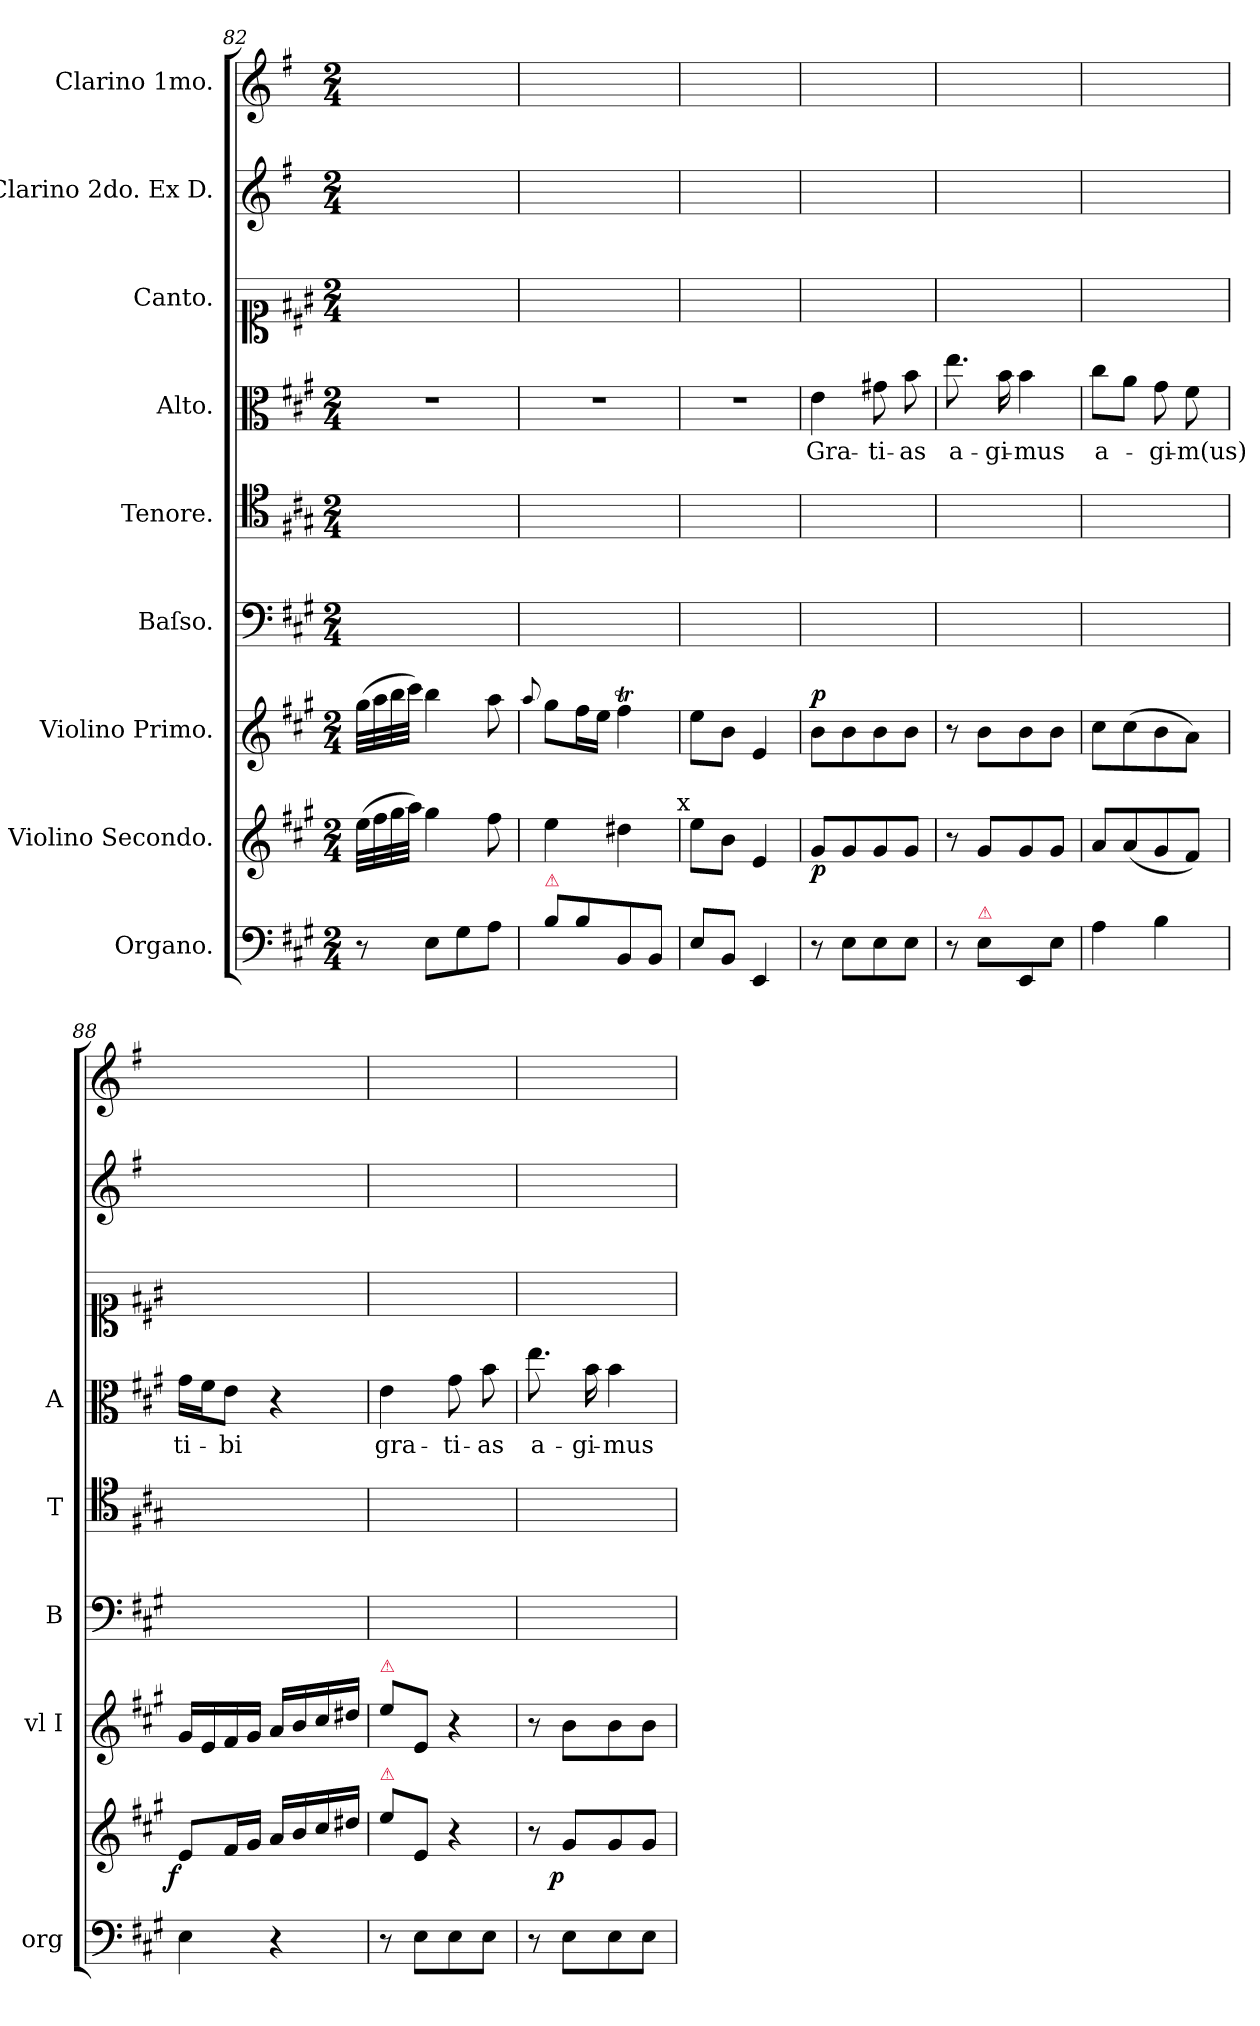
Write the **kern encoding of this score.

**kern	**kern	**dynam	**kern	**dynam	**kern	**kern	**kern	**text	**kern	**kern	**kern
*part9	*part8	*part8	*part7	*part7	*part6	*part5	*part4	*part4	*part3	*part2	*part1
*staff9	*staff8	*staff8	*staff7	*staff7	*staff6	*staff5	*staff4	*staff4	*staff3	*staff2	*staff1
*I"Organo.	*I"Violino Secondo.	*	*I"Violino Primo.	*	*I"Baſso.	*I"Tenore.	*I"Alto.	*	*I"Canto.	*I"Clarino 2do. Ex D.	*I"Clarino 1mo.
*I'org	*	*	*I'vl I	*	*I'B	*I'T	*I'A	*	*	*	*
*clefF4	*clefG2	*	*clefG2	*	*clefF4	*clefC4	*clefC3	*	*clefC1	*clefG2	*clefG2
*	*	*	*	*	*	*	*	*	*	*ITrd-1c-2	*ITrd-1c-2
*k[f#c#g#]	*k[f#c#g#]	*	*k[f#c#g#]	*	*k[f#c#g#]	*k[f#c#g#]	*k[f#c#g#]	*	*k[f#c#g#]	*k[f#c#g#]	*k[f#c#g#]
*M2/4	*M2/4	*	*M2/4	*	*M2/4	*M2/4	*M2/4	*	*M2/4	*M2/4	*M2/4
=82	=82	=82	=82	=82	=82	=82	=82	=82	=82	=82	=82
8r	(>32ee\LLL	.	(>32gg#\LLL	.	2ryy	2ryy	2r	.	2ryy	2ryy	2ryy
.	32ff#\	.	32aa\	.	.	.	.	.	.	.	.
.	32gg#\	.	32bb\	.	.	.	.	.	.	.	.
.	32aa\JJJ)	.	32ccc#\JJJ)	.	.	.	.	.	.	.	.
8E\L	4gg#\	.	4bb\	.	.	.	.	.	.	.	.
8G#\	.	.	.	.	.	.	.	.	.	.	.
8A\J	8ff#\	.	8aa\	.	.	.	.	.	.	.	.
=83	=83	=83	=83	=83	=83	=83	=83	=83	=83	=83	=83
.	.	.	8qqaa/	.	.	.	.	.	.	.	.
!LO:TX:a:color=crimson:t=⚠	!	!	!	!	!	!	!	!	!	!	!
8B\L	4ee\	.	8gg#\L	.	2ryy	2ryy	2r	.	2ryy	2ryy	2ryy
8B\	.	.	16ff#\L	.	.	.	.	.	.	.	.
.	.	.	16ee\JJ	.	.	.	.	.	.	.	.
8BB/	4dd#X\	.	4ff#T\	.	.	.	.	.	.	.	.
8BB/J	.	.	.	.	.	.	.	.	.	.	.
=84	=84	=84	=84	=84	=84	=84	=84	=84	=84	=84	=84
!	!LO:TX:a:rj:t=x	!	!	!	!	!	!	!	!	!	!
8E/L	8ee\L	.	8ee\L	.	2ryy	2ryy	2r	.	2ryy	2ryy	2ryy
8BB/J	8b\J	.	8b\J	.	.	.	.	.	.	.	.
4EE/	4e/	.	4e/	.	.	.	.	.	.	.	.
=85	=85	=85	=85	=85	=85	=85	=85	=85	=85	=85	=85
!	!	!LO:DY:b	!	!LO:DY:a	!	!	!	!	!	!	!
8r	8g#/L	p	8b\L	p	2ryy	2ryy	4e\	Gra-	2ryy	2ryy	2ryy
8E\L	8g#/	.	8b\	.	.	.	.	.	.	.	.
8E\	8g#/	.	8b\	.	.	.	8g#X\	-ti-	.	.	.
8E\J	8g#/J	.	8b\J	.	.	.	8b\	-as	.	.	.
=86	=86	=86	=86	=86	=86	=86	=86	=86	=86	=86	=86
8r	8r	.	8r	.	2ryy	2ryy	8.ee\	a-	2ryy	2ryy	2ryy
!LO:TX:a:color=crimson:t=⚠	!	!	!	!	!	!	!	!	!	!	!
8E\L	8g#/L	.	8b\L	.	.	.	.	.	.	.	.
.	.	.	.	.	.	.	16b\	-gi-	.	.	.
8EE/	8g#/	.	8b\	.	.	.	4b\	-mus	.	.	.
8E\J	8g#/J	.	8b\J	.	.	.	.	.	.	.	.
=87	=87	=87	=87	=87	=87	=87	=87	=87	=87	=87	=87
4A\	8a/L	.	8cc#\L	.	2ryy	2ryy	8cc#\L	a-	2ryy	2ryy	2ryy
.	(<8a/	.	(>8cc#\	.	.	.	8a\J	.	.	.	.
4B\	8g#/	.	8b\	.	.	.	8g#\	-gi-	.	.	.
.	8f#/J)	.	8a\J)	.	.	.	8f#\	-m(us)	.	.	.
=88	=88	=88	=88	=88	=88	=88	=88	=88	=88	=88	=88
!	!	!LO:DY:b:rj	!	!	!	!	!	!	!	!	!
4E\	8e/L	f	16g#/LL	.	2ryy	2ryy	16g#\LL	ti-	2ryy	2ryy	2ryy
.	.	.	16e/	.	.	.	16f#\J	.	.	.	.
.	16f#/L	.	16f#/	.	.	.	8e\J	-bi	.	.	.
.	16g#/JJ	.	16g#/JJ	.	.	.	.	.	.	.	.
4r	16a/LL	.	16a/LL	.	.	.	4r	.	.	.	.
.	16b/	.	16b/	.	.	.	.	.	.	.	.
.	16cc#/	.	16cc#/	.	.	.	.	.	.	.	.
.	16dd#X/JJ	.	16dd#X/JJ	.	.	.	.	.	.	.	.
=89	=89	=89	=89	=89	=89	=89	=89	=89	=89	=89	=89
!	!	!	!LO:TX:a:color=crimson:t=⚠	!	!	!	!	!	!	!	!
!	!LO:TX:a:color=crimson:t=⚠	!	!	!	!	!	!	!	!	!	!
8r	8ee\L	.	8ee\L	.	2ryy	2ryy	4e\	gra-	2ryy	2ryy	2ryy
8E\L	8e/J	.	8e/J	.	.	.	.	.	.	.	.
8E\	4r	.	4r	.	.	.	8g#\	-ti-	.	.	.
8E\J	.	.	.	.	.	.	8b\	-as	.	.	.
=90	=90	=90	=90	=90	=90	=90	=90	=90	=90	=90	=90
8r	8r	.	8r	.	2ryy	2ryy	8.ee\	a-	2ryy	2ryy	2ryy
!	!	!LO:DY:b:rj	!	!	!	!	!	!	!	!	!
8E\L	8g#/L	p	8b\L	.	.	.	.	.	.	.	.
.	.	.	.	.	.	.	16b\	-gi-	.	.	.
8E\	8g#/	.	8b\	.	.	.	4b\	-mus	.	.	.
8E\J	8g#/J	.	8b\J	.	.	.	.	.	.	.	.
=	=	=	=	=	=	=	=	=	=	=	=
*-	*-	*-	*-	*-	*-	*-	*-	*-	*-	*-	*-
